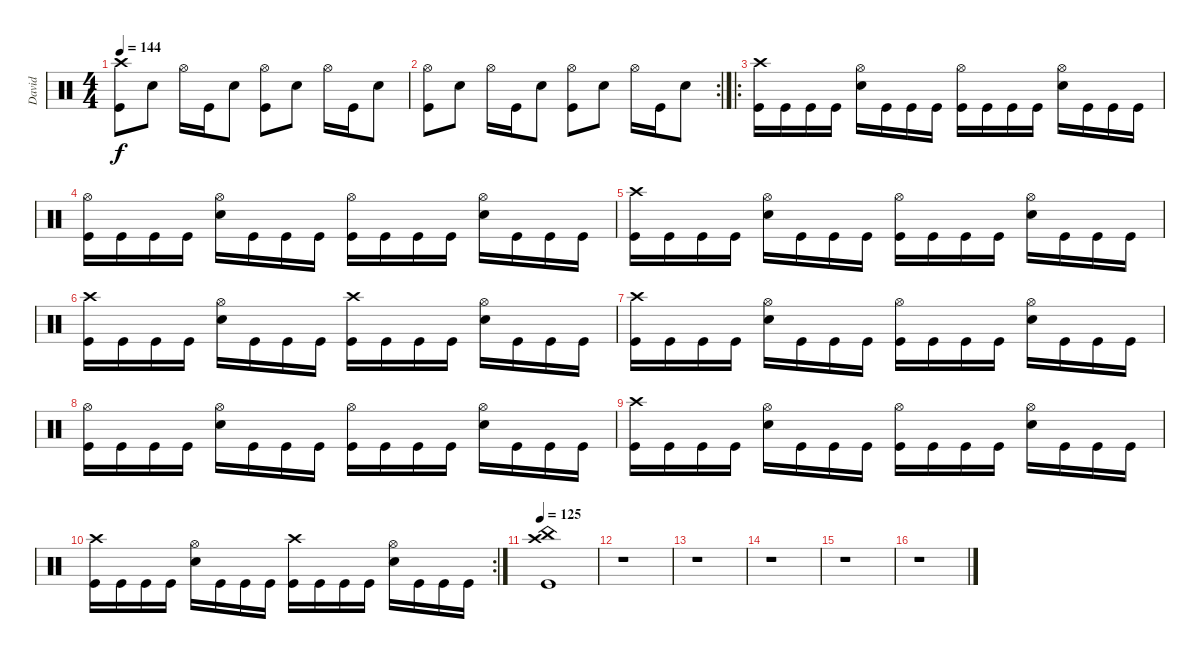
\track ("David" "David") {instrument percussion}
\staff {score}
\articulation defaults
\ts (4 4)
\tempo 144
\clef neutral
\ks c
("Crash high (hit)" "Kick (hit)").8{dy f} "Electric Snare (hit)".8 "Hi-Hat (open)".16 "Kick (hit)".16 "Electric Snare (hit)".8 ("Hi-Hat (open)" "Kick (hit)").8 "Electric Snare (hit)".8 "Hi-Hat (open)".16 "Kick (hit)".16 "Electric Snare (hit)".8 |
\rc 2
("Hi-Hat (open)" "Kick (hit)").8 "Electric Snare (hit)".8 "Hi-Hat (open)".16 "Kick (hit)".16 "Electric Snare (hit)".8 ("Hi-Hat (open)" "Kick (hit)").8 "Electric Snare (hit)".8 "Hi-Hat (open)".16 "Kick (hit)".16 "Electric Snare (hit)".8 |
\ro
("Crash high (hit)" "Kick (hit)").16 "Kick (hit)".16 "Kick (hit)".16 "Kick (hit)".16 ("Hi-Hat (open)" "Electric Snare (hit)").16 "Kick (hit)".16 "Kick (hit)".16 "Kick (hit)".16 ("Hi-Hat (open)" "Kick (hit)").16 "Kick (hit)".16 "Kick (hit)".16 "Kick (hit)".16 ("Hi-Hat (open)" "Electric Snare (hit)").16 "Kick (hit)".16 "Kick (hit)".16 "Kick (hit)".16 |
("Hi-Hat (open)" "Kick (hit)").16 "Kick (hit)".16 "Kick (hit)".16 "Kick (hit)".16 ("Hi-Hat (open)" "Electric Snare (hit)").16 "Kick (hit)".16 "Kick (hit)".16 "Kick (hit)".16 ("Hi-Hat (open)" "Kick (hit)").16 "Kick (hit)".16 "Kick (hit)".16 "Kick (hit)".16 ("Hi-Hat (open)" "Electric Snare (hit)").16 "Kick (hit)".16 "Kick (hit)".16 "Kick (hit)".16 |
("Crash high (hit)" "Kick (hit)").16 "Kick (hit)".16 "Kick (hit)".16 "Kick (hit)".16 ("Hi-Hat (open)" "Electric Snare (hit)").16 "Kick (hit)".16 "Kick (hit)".16 "Kick (hit)".16 ("Hi-Hat (open)" "Kick (hit)").16 "Kick (hit)".16 "Kick (hit)".16 "Kick (hit)".16 ("Hi-Hat (open)" "Electric Snare (hit)").16 "Kick (hit)".16 "Kick (hit)".16 "Kick (hit)".16 |
("Crash high (hit)" "Kick (hit)").16 "Kick (hit)".16 "Kick (hit)".16 "Kick (hit)".16 ("Hi-Hat (open)" "Electric Snare (hit)").16 "Kick (hit)".16 "Kick (hit)".16 "Kick (hit)".16 ("Crash high (hit)" "Kick (hit)").16 "Kick (hit)".16 "Kick (hit)".16 "Kick (hit)".16 ("Hi-Hat (open)" "Electric Snare (hit)").16 "Kick (hit)".16 "Kick (hit)".16 "Kick (hit)".16 |
("Crash high (hit)" "Kick (hit)").16 "Kick (hit)".16 "Kick (hit)".16 "Kick (hit)".16 ("Hi-Hat (open)" "Electric Snare (hit)").16 "Kick (hit)".16 "Kick (hit)".16 "Kick (hit)".16 ("Hi-Hat (open)" "Kick (hit)").16 "Kick (hit)".16 "Kick (hit)".16 "Kick (hit)".16 ("Hi-Hat (open)" "Electric Snare (hit)").16 "Kick (hit)".16 "Kick (hit)".16 "Kick (hit)".16 |
("Hi-Hat (open)" "Kick (hit)").16 "Kick (hit)".16 "Kick (hit)".16 "Kick (hit)".16 ("Hi-Hat (open)" "Electric Snare (hit)").16 "Kick (hit)".16 "Kick (hit)".16 "Kick (hit)".16 ("Hi-Hat (open)" "Kick (hit)").16 "Kick (hit)".16 "Kick (hit)".16 "Kick (hit)".16 ("Hi-Hat (open)" "Electric Snare (hit)").16 "Kick (hit)".16 "Kick (hit)".16 "Kick (hit)".16 |
("Crash high (hit)" "Kick (hit)").16 "Kick (hit)".16 "Kick (hit)".16 "Kick (hit)".16 ("Hi-Hat (open)" "Electric Snare (hit)").16 "Kick (hit)".16 "Kick (hit)".16 "Kick (hit)".16 ("Hi-Hat (open)" "Kick (hit)").16 "Kick (hit)".16 "Kick (hit)".16 "Kick (hit)".16 ("Hi-Hat (open)" "Electric Snare (hit)").16 "Kick (hit)".16 "Kick (hit)".16 "Kick (hit)".16 |
\rc 2
("Crash high (hit)" "Kick (hit)").16 "Kick (hit)".16 "Kick (hit)".16 "Kick (hit)".16 ("Hi-Hat (open)" "Electric Snare (hit)").16 "Kick (hit)".16 "Kick (hit)".16 "Kick (hit)".16 ("Crash high (hit)" "Kick (hit)").16 "Kick (hit)".16 "Kick (hit)".16 "Kick (hit)".16 ("Hi-Hat (open)" "Electric Snare (hit)").16 "Kick (hit)".16 "Kick (hit)".16 "Kick (hit)".16 |
\tempo 125
("Crash high (hit)" "China (hit)" "Kick (hit)").1 |
r.1 |
r.1 |
r.1 |
r.1 |
r.1
